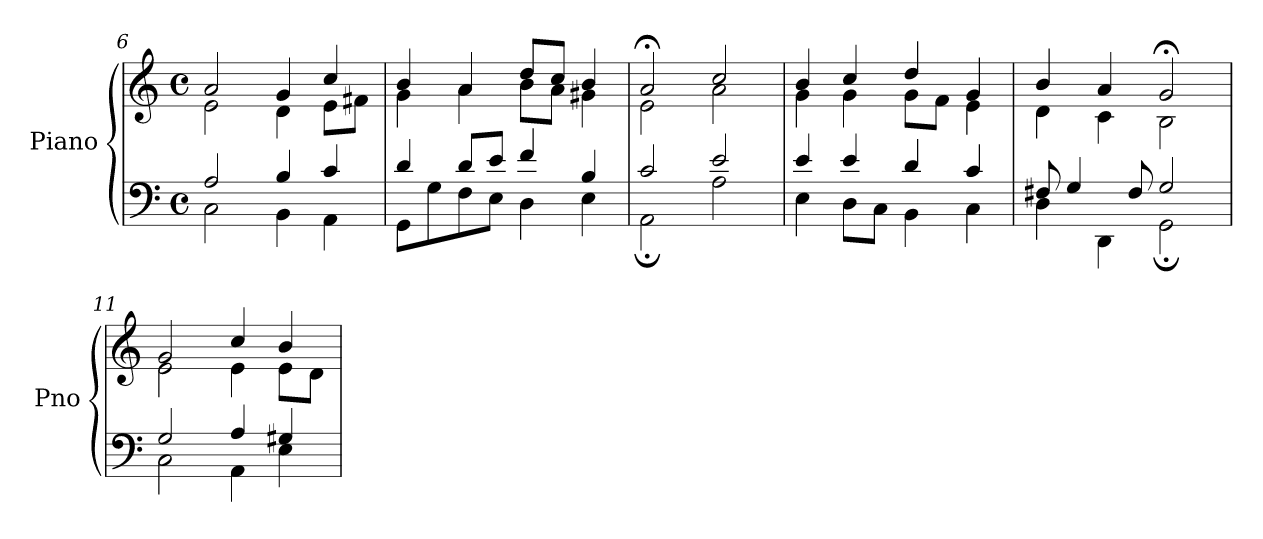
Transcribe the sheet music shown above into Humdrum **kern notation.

**kern	**kern
*part1	*part1
*staff2	*staff1
*I"Piano	*
*I'Pno	*
*clefF4	*clefG2
*k[]	*k[]
*M4/4	*M4/4
*met(c)	*met(c)
=6	=6
*^	*^
2A/	2C\	2a/	2e\
4B/	4BB\	4g/	4d\
4c/	4AA\	4cc/	8e\L
.	.	.	8f#X\J
=7	=7	=7	=7
4d/	8GG\L	4b/	4g\
.	8G\	.	.
8d/L	8F\	4a/	4a\
8e/J	8E\J	.	.
4f/	4D\	8dd/L	8b\L
.	.	8cc/J	8a\J
4B/	4E\	4b/	4g#X\
=8	=8	=8	=8
2c/	2AA;\	2a;</	2e\
2e/	2A\	2cc/	2a\
=9	=9	=9	=9
4e/	4E\	4b/	4g\
4e/	8D\L	4cc/	4g\
.	8C\J	.	.
4d/	4BB\	4dd/	8g\L
.	.	.	8f\J
4c/	4C\	4g/	4e\
=10	=10	=10	=10
8F#X/	4D\	4b/	4d\
4G/	.	.	.
.	4DD\	4a/	4c\
8F#/	.	.	.
2G/	2GG;\	2g;</	2B\
=11	=11	=11	=11
2G/	2C\	2g/	2e\
4A/	4AA\	4cc/	4e\
4G#X/	4E\	4b/	8e\L
.	.	.	8d\J
*v	*v	*	*
*	*v	*v
=	=
*-	*-
